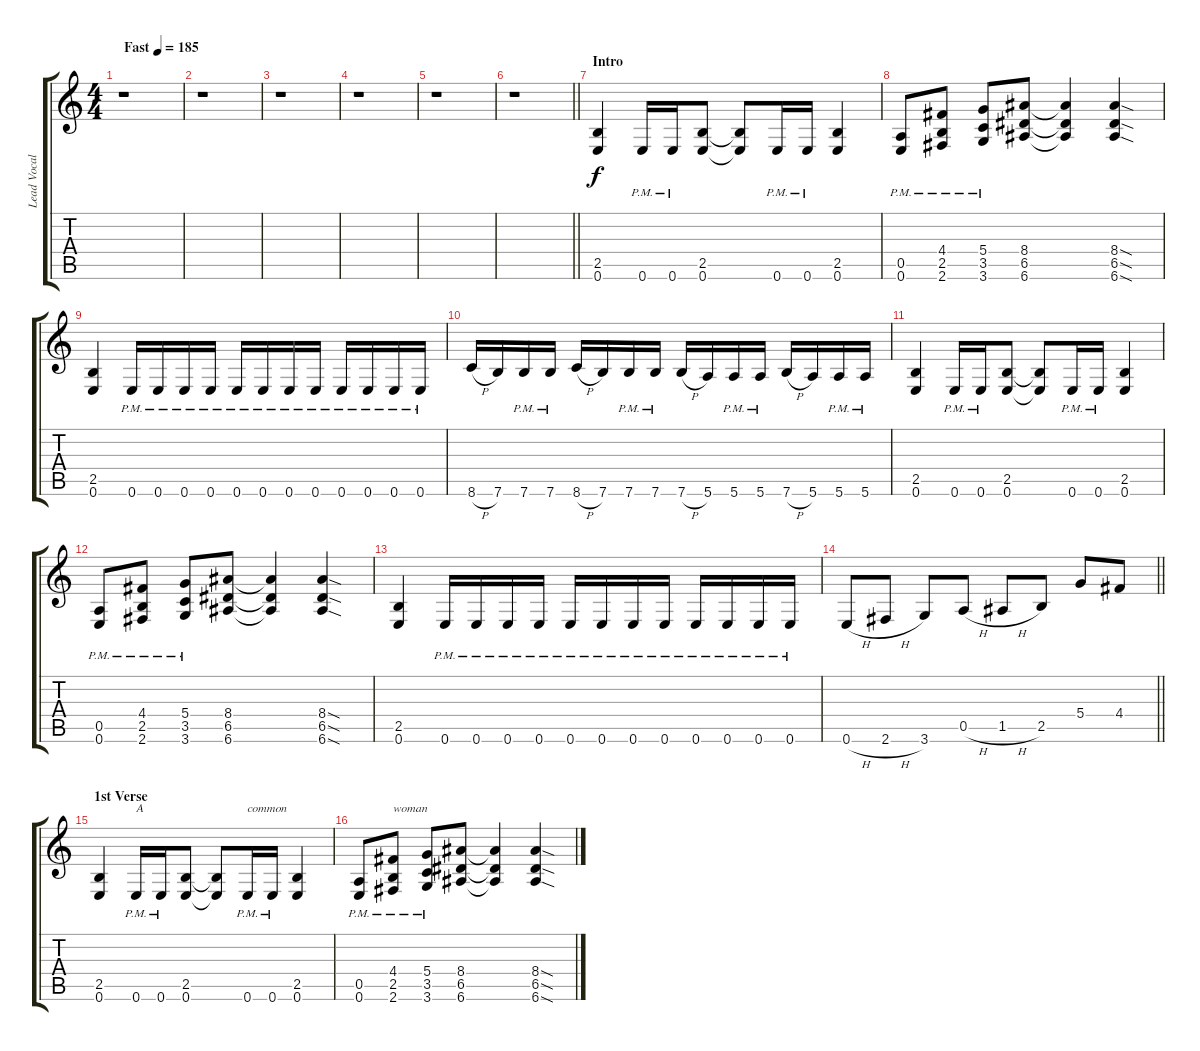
\track ("Lead Vocals , Guitar - Matt Heafy" "Lead Vocal") {instrument distortionguitar}
\staff {score tabs}
\tuning (E4 B3 G3 D3 A2 E2) {hide}
\ts (4 4)
\tempo (185 "Fast")
\clef g2
\ks c
r.1{dy f instrument distortionguitar} |
r.1 |
r.1 |
r.1 |
r.1 |
\barLineRight lightlight
r.1 |
\section ("" "Intro")
(2.5 0.6).4 0.6{pm}.16 0.6{pm}.16 (2.5 0.6).8 (2.5{t} 0.6{t}).8 0.6{pm}.16 0.6{pm}.16 (2.5 0.6).4 |
(0.5{pm} 0.6{pm}).8 (4.4{pm} 2.5{pm} 2.6{pm}).8 (5.4{pm} 3.5{pm} 3.6{pm}).8 (8.4 6.5 6.6).8 (8.4{t} 6.5{t} 6.6{t}).4 (8.4{sod} 6.5{sod} 6.6{sod}).4 |
(2.5 0.6).4 0.6{pm}.16 0.6{pm}.16 0.6{pm}.16 0.6{pm}.16 0.6{pm}.16 0.6{pm}.16 0.6{pm}.16 0.6{pm}.16 0.6{pm}.16 0.6{pm}.16 0.6{pm}.16 0.6{pm}.16 |
8.6{h}.16 7.6.16 7.6{pm}.16 7.6{pm}.16 8.6{h}.16 7.6.16 7.6{pm}.16 7.6{pm}.16 7.6{h}.16 5.6.16 5.6{pm}.16 5.6{pm}.16 7.6{h}.16 5.6.16 5.6{pm}.16 5.6{pm}.16 |
(2.5 0.6).4 0.6{pm}.16 0.6{pm}.16 (2.5 0.6).8 (2.5{t} 0.6{t}).8 0.6{pm}.16 0.6{pm}.16 (2.5 0.6).4 |
(0.5{pm} 0.6{pm}).8 (4.4{pm} 2.5{pm} 2.6{pm}).8 (5.4{pm} 3.5{pm} 3.6{pm}).8 (8.4 6.5 6.6).8 (8.4{t} 6.5{t} 6.6{t}).4 (8.4{sod} 6.5{sod} 6.6{sod}).4 |
(2.5 0.6).4 0.6{pm}.16 0.6{pm}.16 0.6{pm}.16 0.6{pm}.16 0.6{pm}.16 0.6{pm}.16 0.6{pm}.16 0.6{pm}.16 0.6{pm}.16 0.6{pm}.16 0.6{pm}.16 0.6{pm}.16 |
\barLineRight lightlight
0.6{h}.8 2.6{h}.8 3.6.8 0.5{h}.8 1.5{h}.8 2.5.8 5.4.8 4.4.8 |
\section ("" "1st Verse")
(2.5 0.6).4 0.6{pm}.16{txt "A"} 0.6{pm}.16 (2.5 0.6).8 (2.5{t} 0.6{t}).8 0.6{pm}.16{txt "common"} 0.6{pm}.16 (2.5 0.6).4 |
(0.5{pm} 0.6{pm}).8 (4.4{pm} 2.5{pm} 2.6{pm}).8{txt "woman"} (5.4{pm} 3.5{pm} 3.6{pm}).8 (8.4 6.5 6.6).8 (8.4{t} 6.5{t} 6.6{t}).4 (8.4{sod} 6.5{sod} 6.6{sod}).4
